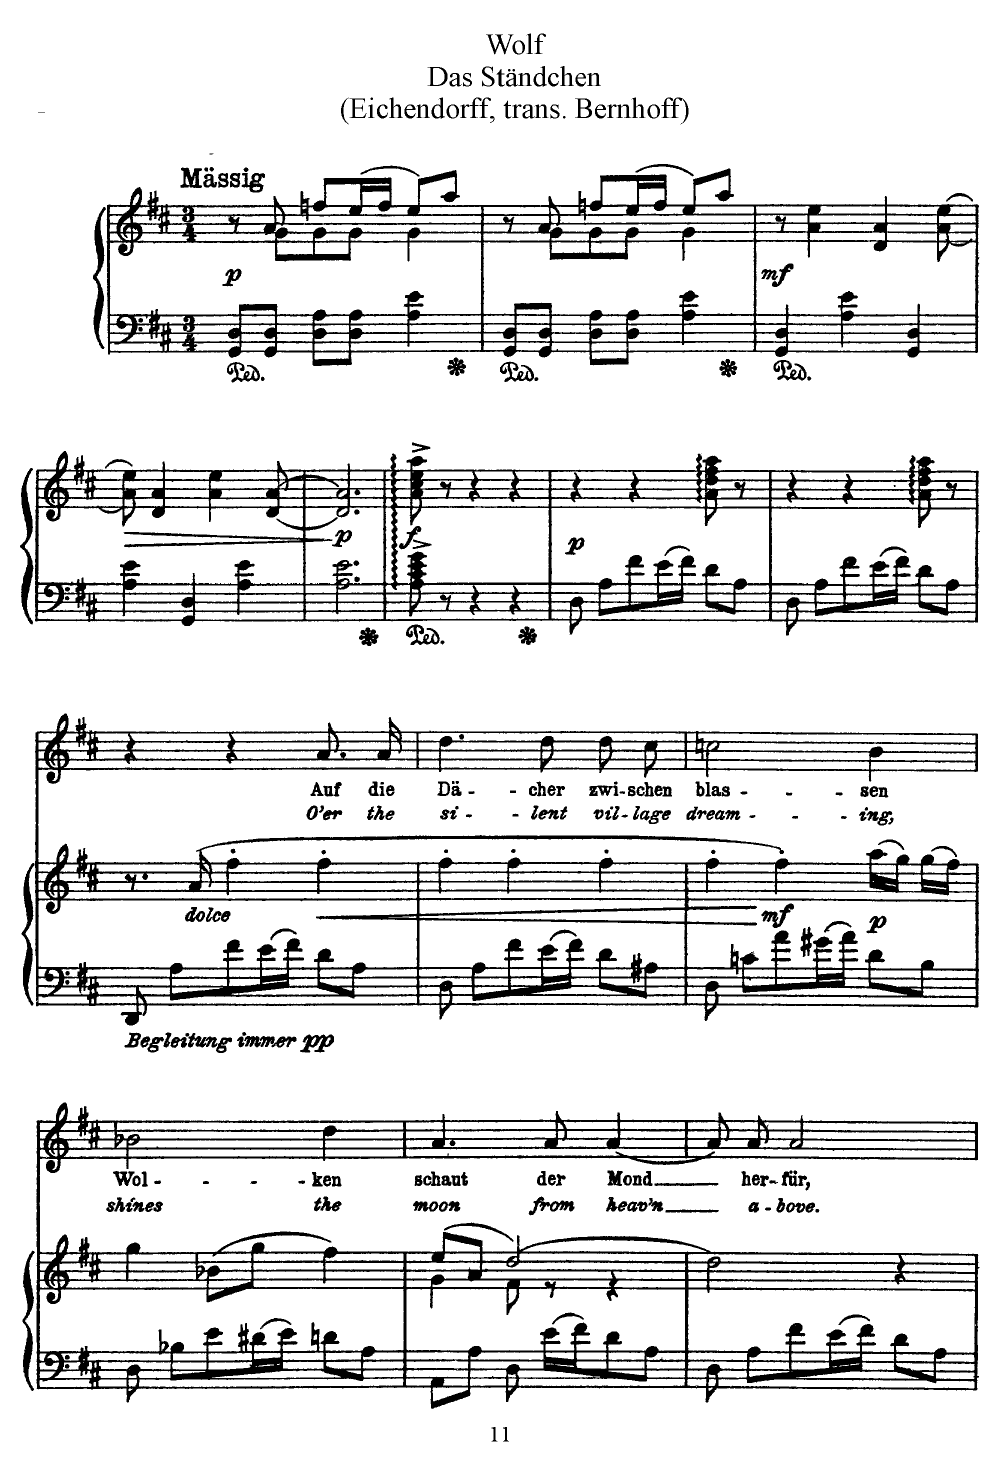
**kern	**kern	**dynam	**kern	**text	**text
*part2	*part2	*part2	*part1	*part1	*part1
*staff3	*staff2	*staff2/3	*staff1	*staff1	*staff1
*I"Piano	*	*	*I"Voice	*	*
*I'Pno	*	*	*	*	*
*clefF4	*clefG2	*	*clefG2	*	*
*k[f#c#]	*k[f#c#]	*	*k[f#c#]	*	*
*M3/4	*M3/4	*	*M3/4	*	*
=1	=1	=1	=1	=1	=1
*	*^	*	*	*	*
!	!	!	!	!LO:TX:a:B:t=Mässig	!	!
8GG/ 8D/L	8r	8ryy	.	2.r	.	.
!	!	!	!LO:DY:b	!	!	!
8GG/ 8D/J	8a/	8g\L	p	.	.	.
8D\ 8A\L	8ffn/L	8g\	.	.	.	.
8D\ 8A\J	(16ee/L	8g\J	.	.	.	.
.	16ff/JJ	.	.	.	.	.
4A\ 4e\	8ee/L)	4g\	.	.	.	.
.	8aa/J	.	.	.	.	.
=2	=2	=2	=2	=2	=2	=2
8GG/ 8D/L	8r	8ryy	.	2.r	.	.
8GG/ 8D/J	8a/	8g\L	.	.	.	.
8D\ 8A\L	8ffn/L	8g\	.	.	.	.
8D\ 8A\J	(16ee/L	8g\J	.	.	.	.
.	16ff/JJ	.	.	.	.	.
4A\ 4e\	8ee/L)	4g\	.	.	.	.
.	8aa/J	.	.	.	.	.
*	*v	*v	*	*	*	*
=3	=3	=3	=3	=3	=3
4GG/ 4D/	8r	.	2.r	.	.
!	!	!LO:DY:b	!	!	!
.	4a\ 4ee\	mf	.	.	.
4A\ 4e\	.	.	.	.	.
.	4d/ 4a/	.	.	.	.
4GG/ 4D/	.	.	.	.	.
.	[8a\ [8ee\	.	.	.	.
=4	=4	=4	=4	=4	=4
!	!	!LO:HP:b	!	!	!
4A\ 4e\	8a\] 8ee\]	>	2.r	.	.
.	4d/ 4a/	.	.	.	.
4GG/ 4D/	.	.	.	.	.
.	4a\ 4ee\	.	.	.	.
4A\ 4e\	.	.	.	.	.
.	[8d/ [8a/	.	.	.	.
.	.	]	.	.	.
=5	=5	=5	=5	=5	=5
!	!	!LO:DY:b	!	!	!
2.A\ 2.e\	2.d/] 2.a/]	p	2.r	.	.
=6	=6	=6	=6	=6	=6
!	!	!LO:DY:b	!	!	!
8A\^ 8c#\^ 8e\^ 8g\^	8a\^ 8cc#\^ 8ee\^ 8aa\^	f	2.r	.	.
8r	8r	.	.	.	.
4r	4r	.	.	.	.
4r	4r	.	.	.	.
=7	=7	=7	=7	=7	=7
8D\	4r	.	2.r	.	.
8A\L	.	.	.	.	.
8f#\	4r	.	.	.	.
16e\L	.	.	.	.	.
16f#\JJ	.	.	.	.	.
!	!	!LO:DY:b	!	!	!
8d\L	8a\ 8dd\ 8ff#\ 8aa\	p	.	.	.
8A\J	8r	.	.	.	.
=8	=8	=8	=8	=8	=8
8D\	4r	.	2.r	.	.
8A\L	.	.	.	.	.
8f#\	4r	.	.	.	.
16e\L	.	.	.	.	.
16f#\JJ	.	.	.	.	.
8d\L	8a\ 8dd\ 8ff#\ 8aa\	.	.	.	.
8A\J	8r	.	.	.	.
=9	=9	=9	=9	=9	=9
*	*	*	*clefG2	*	*
*	*	*	*k[f#c#]	*	*
8DD/	8.r	.	4r	.	.
8A\L	.	.	.	.	.
!	!LO:TX:i:t=dolce	!	!	!	!
.	(16a/	.	.	.	.
!	!	!LO:DY:b=2	!	!	!
!	!	!LO:DY:n=1:b=2	!	!	!
8f#\	4ff#'\	other-dynamics pp	4r	.	.
16e\L	.	.	.	.	.
16f#\JJ	.	.	.	.	.
!	!	!LO:HP:b	!	!	!
8d\L	4ff#'\	<	8.a/L	Auf	O’er
8A\J	.	.	.	.	.
.	.	.	16a/Jk	die	the
=10	=10	=10	=10	=10	=10
8D\	4ff#'\	.	4.dd\	Dä-	si-
8A\L	.	.	.	.	.
8f#\	4ff#'\	.	.	.	.
16e\L	.	.	8dd\	-cher	-lent
16f#\JJ	.	.	.	.	.
8d\L	4ff#'\	.	8dd\L	zwi-	vil-
8A#X\J	.	.	8cc#\J	-schen	-lage
=11	=11	=11	=11	=11	=11
8D\	4ff#'\	.	2ccn\	blas-	dream-
8cn\L	.	.	.	.	.
!	!	!LO:DY:n=1:b	!	!	!
8a\	4ff#'\)	[ mf	.	.	.
16g#X\L	.	.	.	.	.
16a\JJ	.	.	.	.	.
!	!	!LO:DY:n=2:b	!	!	!
8d\L	(16aa\LL	p	4b\	-sen	-ing,
.	16gg\JJ)	.	.	.	.
8B\J	(16gg\LL	.	.	.	.
.	16ff#\JJ)	.	.	.	.
=12	=12	=12	=12	=12	=12
8D\	4gg\	.	2b-X\	Wol-	shines
8B-X\L	.	.	.	.	.
8e\	(8b-X\L	.	.	.	.
16d#X\L	8gg\J	.	.	.	.
16e\JJ	.	.	.	.	.
8dn\L	4ff#\)	.	4dd\	-ken	the
8A\J	.	.	.	.	.
=13	=13	=13	=13	=13	=13
*	*^	*	*	*	*
8AA\L	(8ee/L	4g\	.	4.a/	schaut	moon
8A\J	8a/J	.	.	.	.	.
8D\	[2dd/)	8f#\	.	.	.	.
16e\LL	.	8r	.	8a/	der	from
16f#\J	.	.	.	.	.	.
8d\	.	4r	.	[4a/	Mond	heav’n
8A\J	.	.	.	.	.	.
*	*v	*v	*	*	*	*
=14	=14	=14	=14	=14	=14
8D\	2dd\]	.	8a/L]	.	.
8A\L	.	.	8a/J	her-	a-
8f#\	.	.	2a/	-für,	-bove.
16e\L	.	.	.	.	.
16f#\JJ	.	.	.	.	.
8d\L	4r	.	.	.	.
8A\J	.	.	.	.	.
=	=	=	=	=	=
*-	*-	*-	*-	*-	*-
